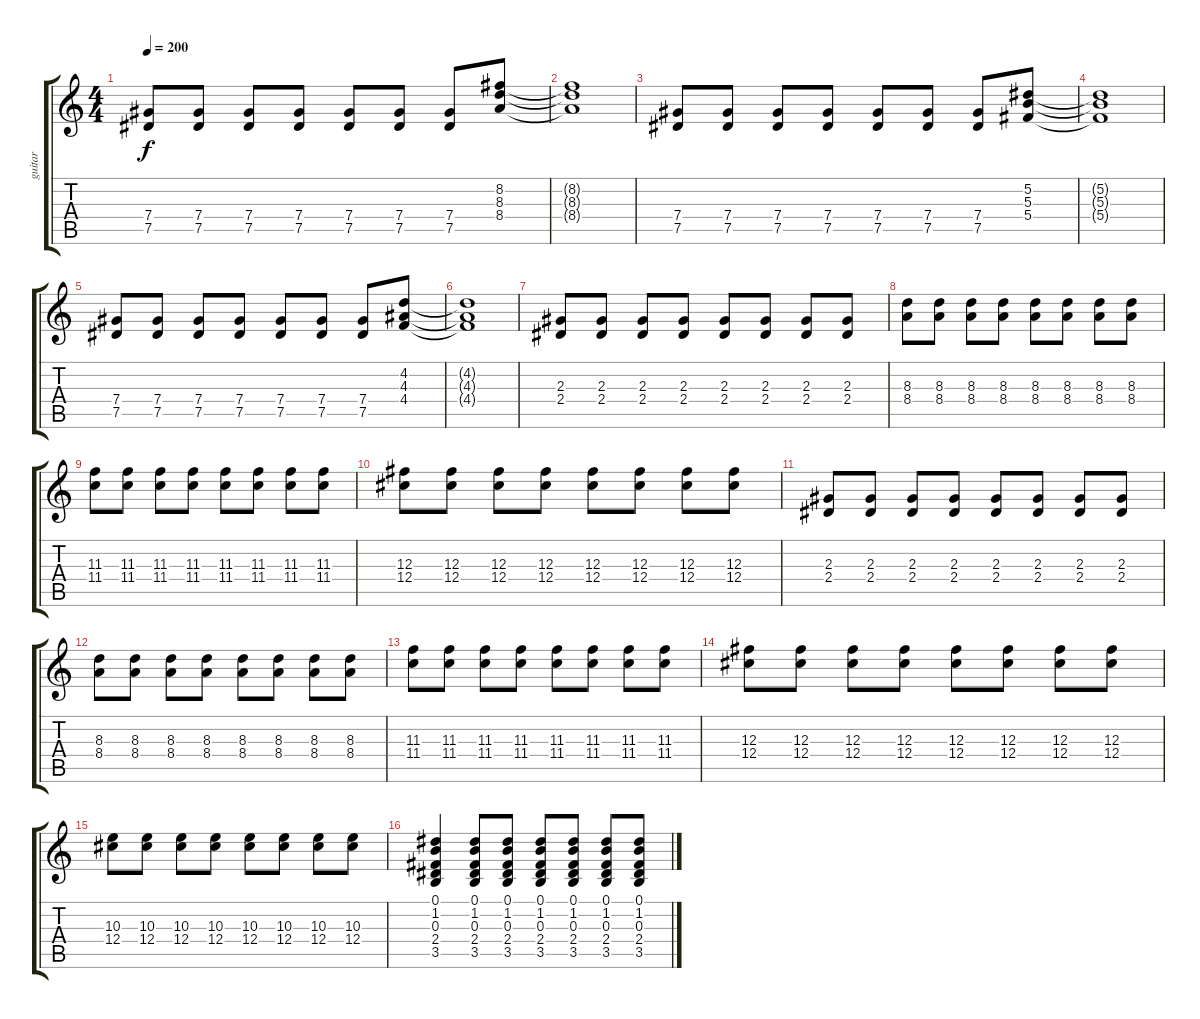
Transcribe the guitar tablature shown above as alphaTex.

\track ("guitar" "guitar") {instrument distortionguitar}
\staff {score tabs}
\tuning (Eb4 Bb3 Gb3 Db3 Ab2 Eb2) {hide}
\ts (4 4)
\tempo 200
\clef g2
\ks c
(7.4 7.5).8{dy f} (7.4 7.5).8 (7.4 7.5).8 (7.4 7.5).8 (7.4 7.5).8 (7.4 7.5).8 (7.4 7.5).8 (8.2 8.3 8.4).8 |
(8.2{t} 8.3{t} 8.4{t}).1 |
(7.4 7.5).8 (7.4 7.5).8 (7.4 7.5).8 (7.4 7.5).8 (7.4 7.5).8 (7.4 7.5).8 (7.4 7.5).8 (5.2 5.3 5.4).8 |
(5.2{t} 5.3{t} 5.4{t}).1 |
(7.4 7.5).8 (7.4 7.5).8 (7.4 7.5).8 (7.4 7.5).8 (7.4 7.5).8 (7.4 7.5).8 (7.4 7.5).8 (4.2 4.3 4.4).8 |
(4.2{t} 4.3{t} 4.4{t}).1 |
(2.3 2.4).8 (2.3 2.4).8 (2.3 2.4).8 (2.3 2.4).8 (2.3 2.4).8 (2.3 2.4).8 (2.3 2.4).8 (2.3 2.4).8 |
(8.3 8.4).8 (8.3 8.4).8 (8.3 8.4).8 (8.3 8.4).8 (8.3 8.4).8 (8.3 8.4).8 (8.3 8.4).8 (8.3 8.4).8 |
(11.3 11.4).8 (11.3 11.4).8 (11.3 11.4).8 (11.3 11.4).8 (11.3 11.4).8 (11.3 11.4).8 (11.3 11.4).8 (11.3 11.4).8 |
(12.3 12.4).8 (12.3 12.4).8 (12.3 12.4).8 (12.3 12.4).8 (12.3 12.4).8 (12.3 12.4).8 (12.3 12.4).8 (12.3 12.4).8 |
(2.3 2.4).8 (2.3 2.4).8 (2.3 2.4).8 (2.3 2.4).8 (2.3 2.4).8 (2.3 2.4).8 (2.3 2.4).8 (2.3 2.4).8 |
(8.3 8.4).8 (8.3 8.4).8 (8.3 8.4).8 (8.3 8.4).8 (8.3 8.4).8 (8.3 8.4).8 (8.3 8.4).8 (8.3 8.4).8 |
(11.3 11.4).8 (11.3 11.4).8 (11.3 11.4).8 (11.3 11.4).8 (11.3 11.4).8 (11.3 11.4).8 (11.3 11.4).8 (11.3 11.4).8 |
(12.3 12.4).8 (12.3 12.4).8 (12.3 12.4).8 (12.3 12.4).8 (12.3 12.4).8 (12.3 12.4).8 (12.3 12.4).8 (12.3 12.4).8 |
(10.3 12.4).8 (10.3 12.4).8 (10.3 12.4).8 (10.3 12.4).8 (10.3 12.4).8 (10.3 12.4).8 (10.3 12.4).8 (10.3 12.4).8 |
(0.1 1.2 0.3 2.4 3.5).4 (0.1 1.2 0.3 2.4 3.5).8 (0.1 1.2 0.3 2.4 3.5).8 (0.1 1.2 0.3 2.4 3.5).8 (0.1 1.2 0.3 2.4 3.5).8 (0.1 1.2 0.3 2.4 3.5).8 (0.1 1.2 0.3 2.4 3.5).8
